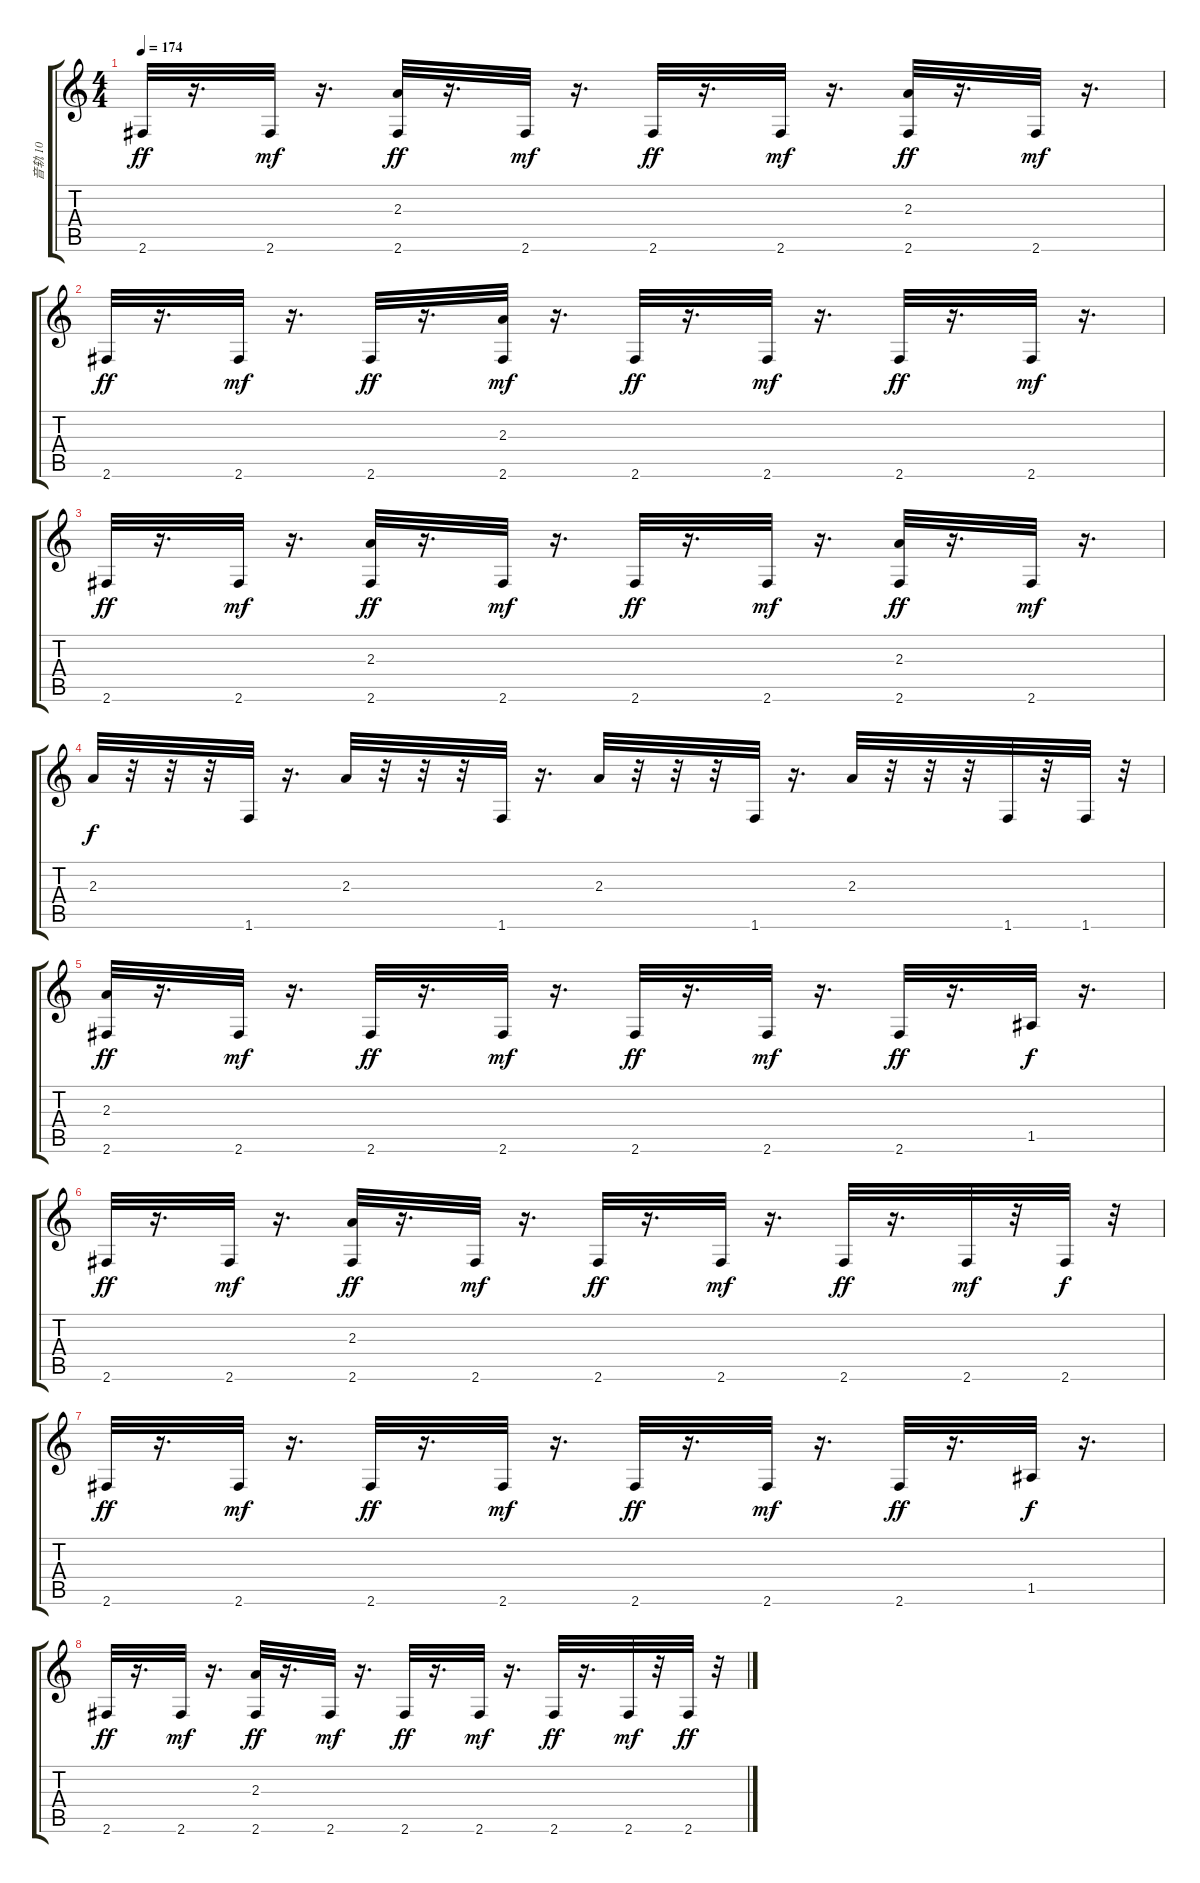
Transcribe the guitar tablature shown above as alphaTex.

\track ("音轨 10" "音轨 10") {instrument acousticguitarsteel}
\staff {score tabs}
\tuning (E4 B3 G3 D3 A2 E2) {hide}
\ts (4 4)
\tempo 174
\clef g2
\ks c
2.6.32{dy ff} r.16{d} 2.6.32{dy mf} r.16{d} (2.3 2.6).32{dy ff} r.16{d} 2.6.32{dy mf} r.16{d} 2.6.32{dy ff} r.16{d} 2.6.32{dy mf} r.16{d} (2.3 2.6).32{dy ff} r.16{d} 2.6.32{dy mf} r.16{d} |
2.6.32{dy ff} r.16{d} 2.6.32{dy mf} r.16{d} 2.6.32{dy ff} r.16{d} (2.3 2.6).32{dy mf} r.16{d} 2.6.32{dy ff} r.16{d} 2.6.32{dy mf} r.16{d} 2.6.32{dy ff} r.16{d} 2.6.32{dy mf} r.16{d} |
2.6.32{dy ff} r.16{d} 2.6.32{dy mf} r.16{d} (2.3 2.6).32{dy ff} r.16{d} 2.6.32{dy mf} r.16{d} 2.6.32{dy ff} r.16{d} 2.6.32{dy mf} r.16{d} (2.3 2.6).32{dy ff} r.16{d} 2.6.32{dy mf} r.16{d} |
2.3.32{dy f} r.32 r.32 r.32 1.6.32 r.16{d} 2.3.32 r.32 r.32 r.32 1.6.32 r.16{d} 2.3.32 r.32 r.32 r.32 1.6.32 r.16{d} 2.3.32 r.32 r.32 r.32 1.6.32 r.32 1.6.32 r.32 |
(2.3 2.6).32{dy ff} r.16{d} 2.6.32{dy mf} r.16{d} 2.6.32{dy ff} r.16{d} 2.6.32{dy mf} r.16{d} 2.6.32{dy ff} r.16{d} 2.6.32{dy mf} r.16{d} 2.6.32{dy ff} r.16{d} 1.5.32{dy f} r.16{d} |
2.6.32{dy ff} r.16{d} 2.6.32{dy mf} r.16{d} (2.3 2.6).32{dy ff} r.16{d} 2.6.32{dy mf} r.16{d} 2.6.32{dy ff} r.16{d} 2.6.32{dy mf} r.16{d} 2.6.32{dy ff} r.16{d} 2.6.32{dy mf} r.32 2.6.32{dy f} r.32 |
2.6.32{dy ff} r.16{d} 2.6.32{dy mf} r.16{d} 2.6.32{dy ff} r.16{d} 2.6.32{dy mf} r.16{d} 2.6.32{dy ff} r.16{d} 2.6.32{dy mf} r.16{d} 2.6.32{dy ff} r.16{d} 1.5.32{dy f} r.16{d} |
2.6.32{dy ff} r.16{d} 2.6.32{dy mf} r.16{d} (2.3 2.6).32{dy ff} r.16{d} 2.6.32{dy mf} r.16{d} 2.6.32{dy ff} r.16{d} 2.6.32{dy mf} r.16{d} 2.6.32{dy ff} r.16{d} 2.6.32{dy mf} r.32 2.6.32{dy ff} r.32
